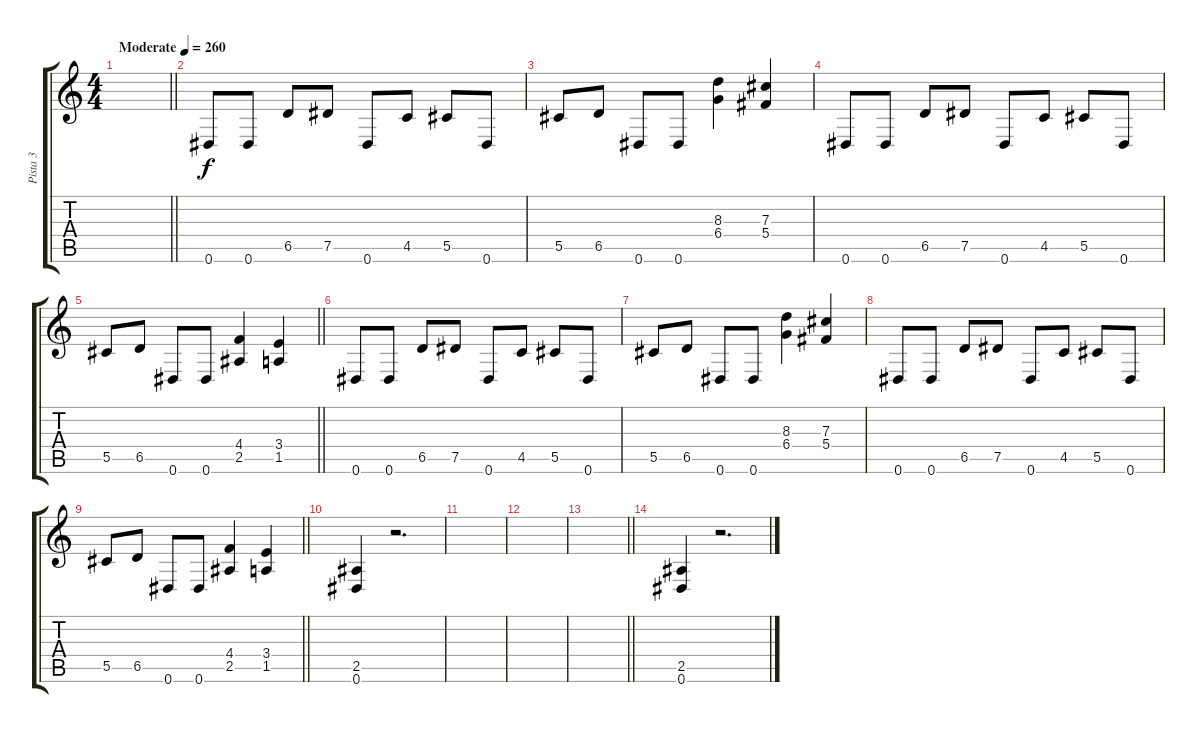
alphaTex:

\track ("Pista 3" "Pista 3") {instrument distortionguitar}
\staff {score tabs}
\tuning (Eb4 Bb3 Gb3 Db3 Ab2 Eb2) {hide}
\ts (4 4)
\tempo (260 "Moderate")
\clef g2
\barLineRight lightlight
\ks c
|
0.6.8 0.6.8 6.5.8 7.5.8 0.6.8 4.5.8 5.5.8 0.6.8 |
5.5.8 6.5.8 0.6.8 0.6.8 (8.3 6.4).4 (7.3 5.4).4 |
0.6.8 0.6.8 6.5.8 7.5.8 0.6.8 4.5.8 5.5.8 0.6.8 |
\barLineRight lightlight
5.5.8 6.5.8 0.6.8 0.6.8 (4.4 2.5).4 (3.4 1.5).4 |
0.6.8 0.6.8 6.5.8 7.5.8 0.6.8 4.5.8 5.5.8 0.6.8 |
5.5.8 6.5.8 0.6.8 0.6.8 (8.3 6.4).4 (7.3 5.4).4 |
0.6.8 0.6.8 6.5.8 7.5.8 0.6.8 4.5.8 5.5.8 0.6.8 |
\barLineRight lightlight
5.5.8 6.5.8 0.6.8 0.6.8 (4.4 2.5).4 (3.4 1.5).4 |
(2.5 0.6).4 r.2{d} |
|
|
\barLineRight lightlight
|
(2.5 0.6).4 r.2{d}
